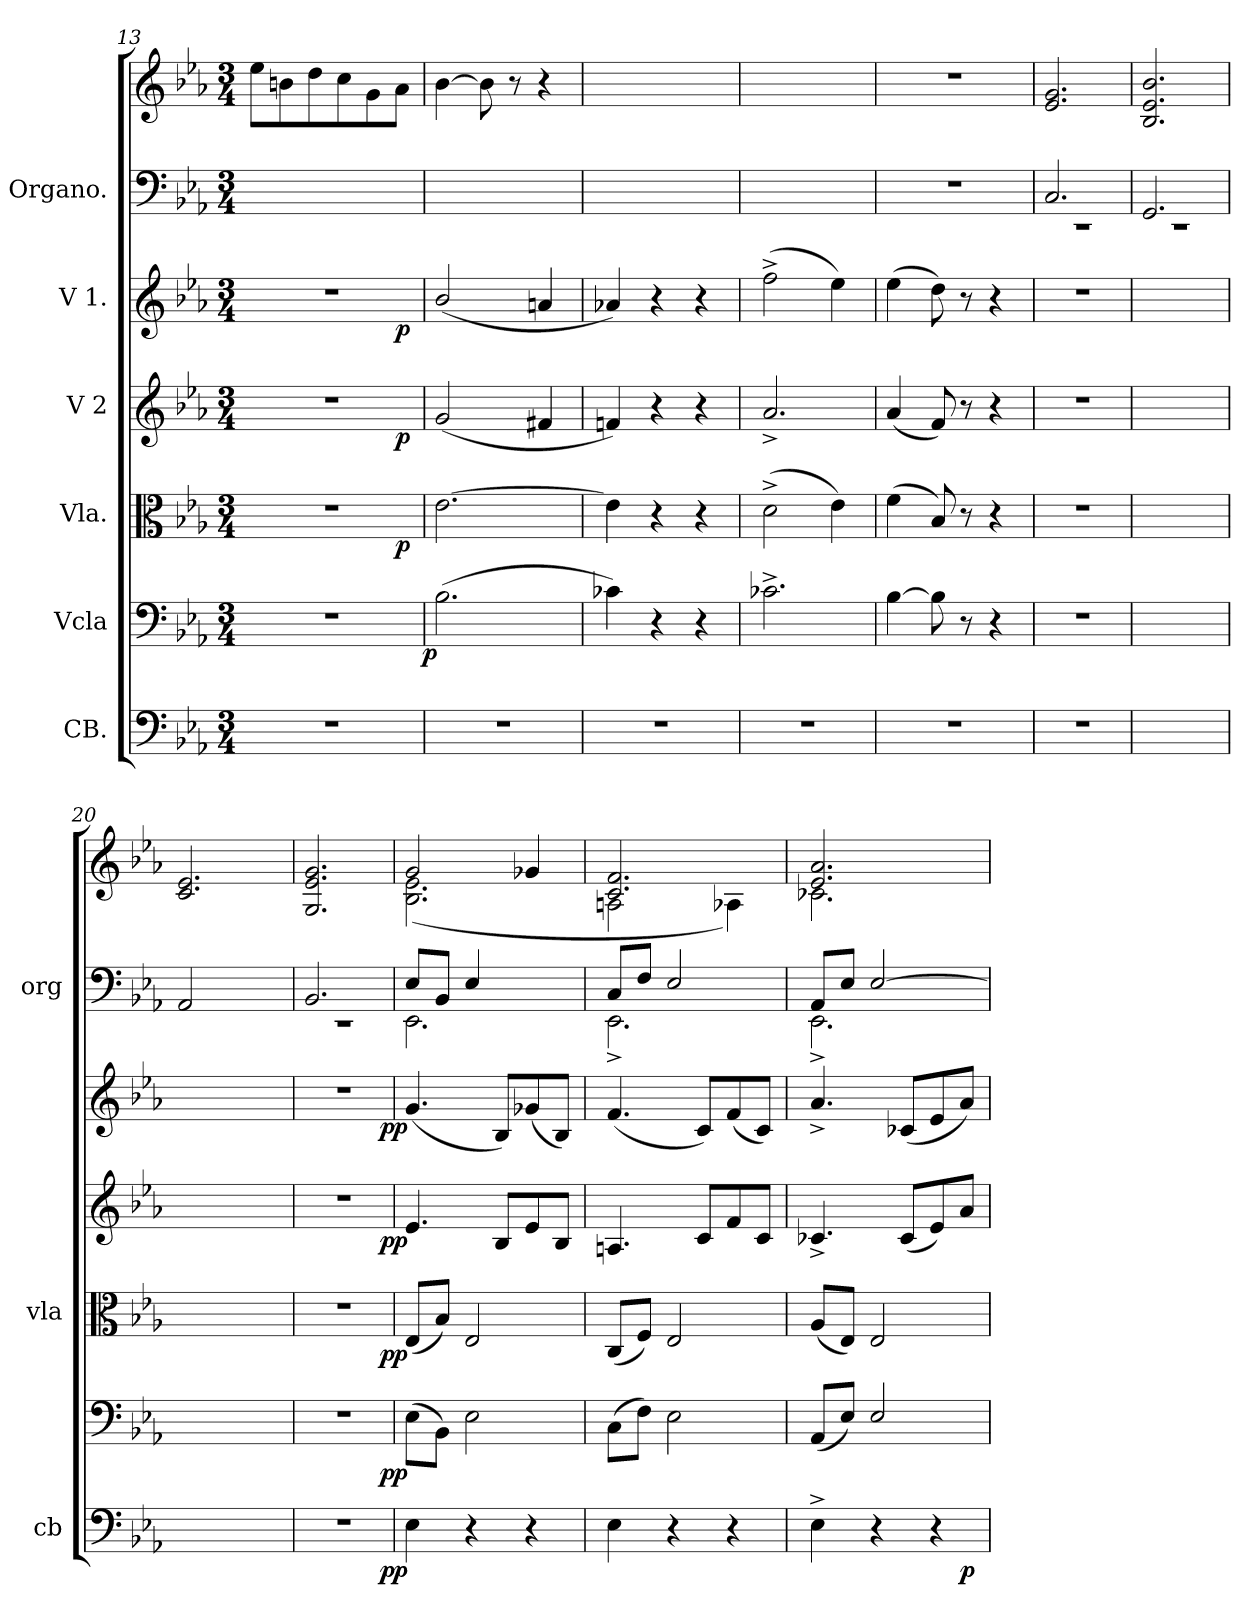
**kern	**dynam	**kern	**dynam	**kern	**dynam	**kern	**dynam	**kern	**dynam	**kern	**kern
*part6	*part6	*part5	*part5	*part4	*part4	*part3	*part3	*part2	*part2	*part1	*part1
*staff7	*staff7	*staff6	*staff6	*staff5	*staff5	*staff4	*staff4	*staff3	*staff3	*staff2	*staff1
*I"CB.	*	*I"Vcla	*	*I"Vla.	*	*I"V 2	*	*I"V 1.	*	*I"Organo.	*
*I'cb	*	*	*	*I'vla	*	*	*	*	*	*I'org	*
*clefF4	*	*clefF4	*	*clefC3	*	*clefG2	*	*clefG2	*	*clefF4	*clefG2
*k[b-e-a-]	*	*k[b-e-a-]	*	*k[b-e-a-]	*	*k[b-e-a-]	*	*k[b-e-a-]	*	*k[b-e-a-]	*k[b-e-a-]
*E-:	*	*E-:	*	*E-:	*	*E-:	*	*E-:	*	*E-:	*E-:
*M3/4	*	*M3/4	*	*M3/4	*	*M3/4	*	*M3/4	*	*M3/4	*M3/4
=13	=13	=13	=13	=13	=13	=13	=13	=13	=13	=13	=13
*	*	*	*	*^	*	*^	*	*^	*	*	*
2.r	.	2.r	.	2.r	2ryy	.	2.r	2ryy	.	2.r	2ryy	.	2.ryy	8ee-\L
.	.	.	.	.	.	.	.	.	.	.	.	.	.	8bn\
.	.	.	.	.	.	.	.	.	.	.	.	.	.	8dd\
.	.	.	.	.	.	.	.	.	.	.	.	.	.	8cc\
.	.	.	.	.	8ryy	.	.	8ryy	.	.	8ryy	.	.	8g\
!	!	!	!	!	!	!LO:DY:b	!	!	!LO:DY:b	!	!	!LO:DY:b	!	!
.	.	.	.	.	8ryy	p	.	8ryy	p	.	8ryy	p	.	8a-\J
=14	=14	=14	=14	=14	=14	=14	=14	=14	=14	=14	=14	=14	=14	=14
!	!	!	!LO:DY:b:rj	!	!	!	!	!	!	!	!	!	!	!
*	*	*	*	*v	*v	*	*	*	*	*v	*v	*	*	*
*	*	*	*	*	*	*v	*v	*	*	*	*	*
2.r	.	(>2.B-\	p	[2.e-\	.	(<2g/	.	(<2b-/	.	2.ryy	[4b-\
.	.	.	.	.	.	.	.	.	.	.	8b-\]
.	.	.	.	.	.	.	.	.	.	.	8r
.	.	.	.	.	.	4f#X/	.	4an/	.	.	4r
=15	=15	=15	=15	=15	=15	=15	=15	=15	=15	=15	=15
2.r	.	4c-X\)	.	4e-\]	.	4fn/)	.	4a-X/)	.	2.ryy	2.ryy
.	.	4r	.	4r	.	4r	.	4r	.	.	.
.	.	4r	.	4r	.	4r	.	4r	.	.	.
=16	=16	=16	=16	=16	=16	=16	=16	=16	=16	=16	=16
2.r	.	2.c-X^>\	.	(2d^>\	.	2.a-^</	.	(>2ff^>\	.	2.ryy	2.ryy
.	.	.	.	4e-\)	.	.	.	4ee-\)	.	.	.
=17	=17	=17	=17	=17	=17	=17	=17	=17	=17	=17	=17
2.r	.	[4B-\	.	(>4f\	.	(<4a-/	.	(>4ee-\	.	2.r	2.r
.	.	8B-\]	.	8B-/)	.	8f/)	.	8dd\)	.	.	.
.	.	8r	.	8r	.	8r	.	8r	.	.	.
.	.	4r	.	4r	.	4r	.	4r	.	.	.
=18	=18	=18	=18	=18	=18	=18	=18	=18	=18	=18	=18
*	*	*	*	*	*	*	*	*	*	*^	*
2.r	.	2.r	.	2.r	.	2.r	.	2.r	.	2.C/	2.rEE	2.e-/ 2.g/
=19	=19	=19	=19	=19	=19	=19	=19	=19	=19	=19	=19	=19
2.ryy	.	2.ryy	.	2.ryy	.	2.ryy	.	2.ryy	.	2.GG/	2.rEE	2.B-/ 2.e-/ 2.b-/
*	*	*	*	*	*	*	*	*	*	*v	*v	*
=20	=20	=20	=20	=20	=20	=20	=20	=20	=20	=20	=20
2.ryy	.	2.ryy	.	2.ryy	.	2.ryy	.	2.ryy	.	2AA-/	2.c/ 2.e-/
.	.	.	.	.	.	.	.	.	.	4ryy	.
=21	=21	=21	=21	=21	=21	=21	=21	=21	=21	=21	=21
*	*	*	*	*	*	*	*	*	*	*^	*
2.r	.	2.r	.	2.r	.	2.r	.	2.r	.	2.BB-/	2.rEE	2.G/ 2.e-/ 2.g/
=22	=22	=22	=22	=22	=22	=22	=22	=22	=22	=22	=22	=22
*	*	*	*	*	*	*	*	*	*	*	*	*^
!	!LO:DY:b:rj	!	!LO:DY:b:rj	!	!LO:DY:b:rj	!	!LO:DY:b:rj	!	!LO:DY:b:rj	!	!	!	!
4E-\	pp	(>8E-\L	pp	(<8E-/L	pp	4.e-/	pp	(<4.g/	pp	8E-/L	2.EE-\	2g/	(<2.B-\ 2.e-\
.	.	8BB-\J)	.	8B-/J)	.	.	.	.	.	8BB-/J	.	.	.
4r	.	2E-\	.	2E-/	.	.	.	.	.	4E-/	.	.	.
.	.	.	.	.	.	8B-/L	.	8B-/L)	.	.	.	.	.
4r	.	.	.	.	.	8e-/	.	(<8g-X/	.	4rcyy	.	4g-X/	.
.	.	.	.	.	.	8B-/J	.	8B-/J)	.	.	.	.	.
=23	=23	=23	=23	=23	=23	=23	=23	=23	=23	=23	=23	=23	=23
4E-\	.	(>8C\L	.	(<8C/L	.	4.An/	.	(<4.f/	.	8C/L	2.EE-^<\	2.c/ 2.f/	2An\
.	.	8F\J)	.	8F/J)	.	.	.	.	.	8F/J	.	.	.
4r	.	2E-\	.	2E-/	.	.	.	.	.	2E-/	.	.	.
.	.	.	.	.	.	8c/L	.	8c/L)	.	.	.	.	.
4r	.	.	.	.	.	8f/	.	(<8f/	.	.	.	.	4A-X\)
.	.	.	.	.	.	8c/J	.	8c/J)	.	.	.	.	.
=24	=24	=24	=24	=24	=24	=24	=24	=24	=24	=24	=24	=24	=24
*^	*	*	*	*	*	*	*	*	*	*	*	*	*
4E-^>\	2ryy	.	(<8AA-/L	.	(<8A-/L	.	4.c-X^</	.	4.a-^</	.	8AA-/L	2.EE-^<\	2.e-/ 2.a-/	2.c-X\
.	.	.	8E-/J)	.	8E-/J)	.	.	.	.	.	8E-/J	.	.	.
4r	.	.	2E-/	.	2E-/	.	.	.	.	.	[2E-/	.	.	.
.	.	.	.	.	.	.	(<8c-/L	.	(<8c-X/L	.	.	.	.	.
4r	8ryy	.	.	.	.	.	8e-/)	.	8e-/	.	.	.	.	.
!	!	!LO:DY:b	!	!	!	!	!	!	!	!	!	!	!	!
.	8ryy	p	.	.	.	.	8a-/J	.	8a-/J)	.	.	.	.	.
*	*	*	*	*	*	*	*	*	*	*	*v	*v	*	*
*v	*v	*	*	*	*	*	*	*	*	*	*	*v	*v
=	=	=	=	=	=	=	=	=	=	=	=
*-	*-	*-	*-	*-	*-	*-	*-	*-	*-	*-	*-
